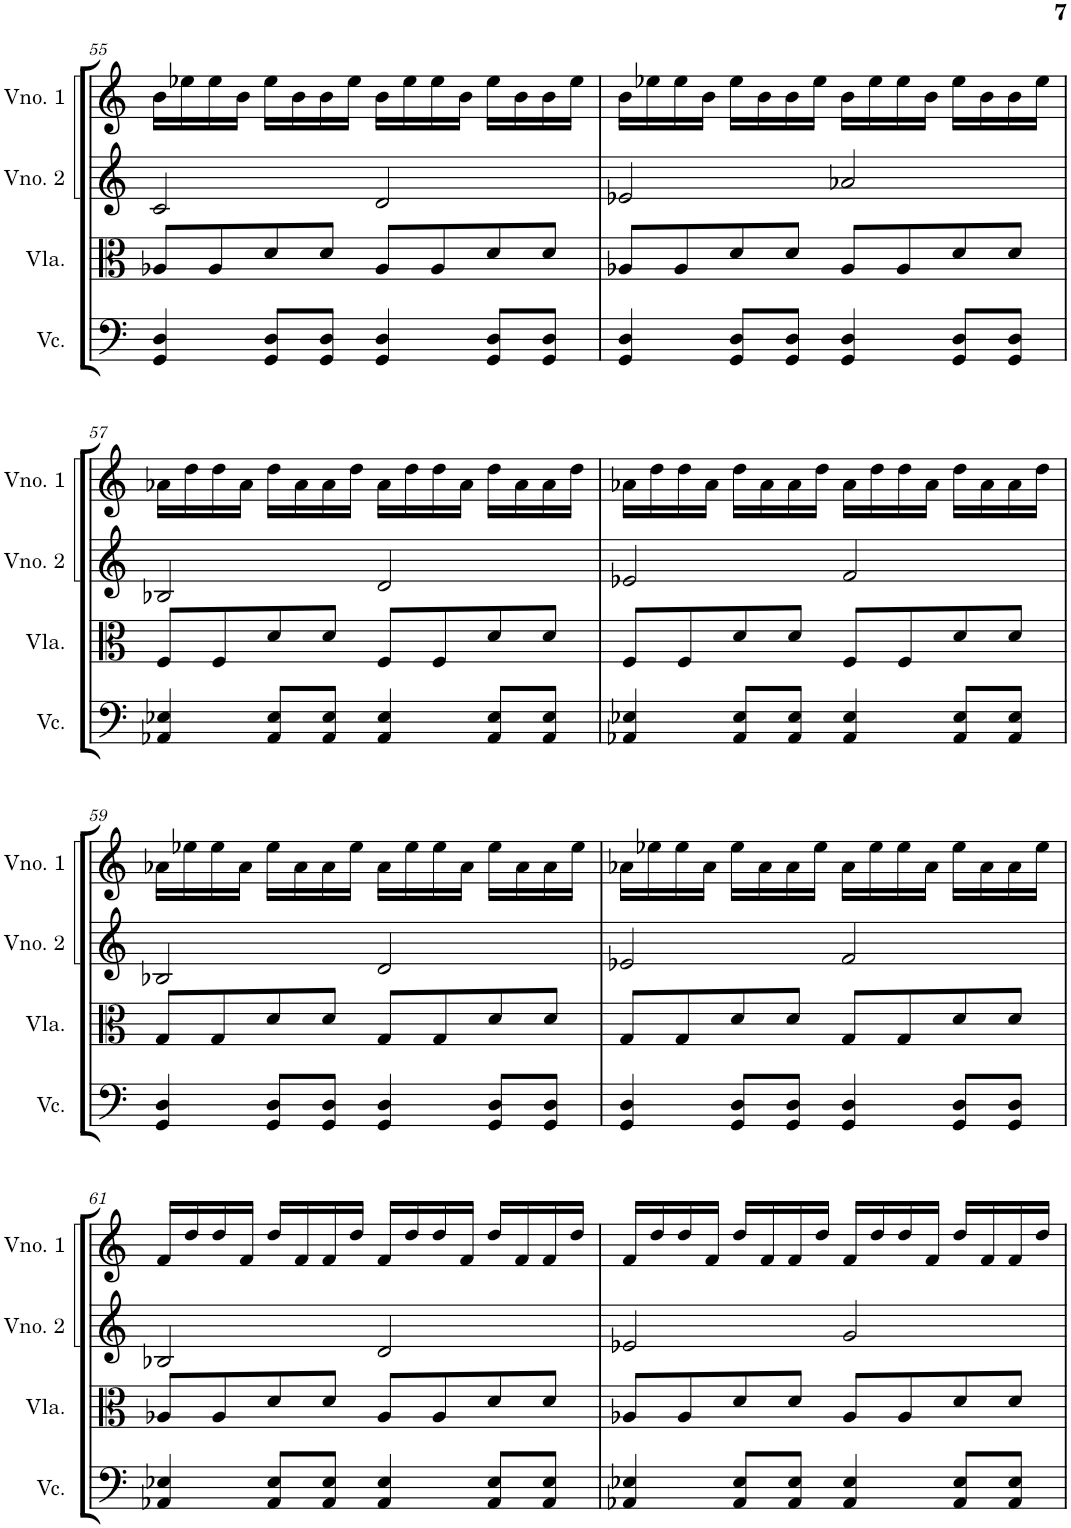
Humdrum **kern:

**kern	**kern	**kern	**kern
*part4	*part3	*part2	*part1
*staff4	*staff3	*staff2	*staff1
*I"Violoncelo	*I"Viola	*I"Violino 2	*I"Violino 1
*I'Vc.	*I'Vla.	*I'Vno. 2	*I'Vno. 1
!!LO:PB:g=z
*clefF4	*clefC3	*clefG2	*clefG2
*k[]	*k[]	*k[]	*k[]
*M4/4	*M4/4	*M4/4	*M4/4
=55	=55	=55	=55
4GG/ 4D/	8A-X/L	2c/	16b\LL
.	.	.	16ee-X\
.	8A-/	.	16ee-\
.	.	.	16b\JJ
8GG/ 8D/L	8d/	.	16ee-\LL
.	.	.	16b\
8GG/ 8D/J	8d/J	.	16b\
.	.	.	16ee-\JJ
4GG/ 4D/	8A-/L	2d/	16b\LL
.	.	.	16ee-\
.	8A-/	.	16ee-\
.	.	.	16b\JJ
8GG/ 8D/L	8d/	.	16ee-\LL
.	.	.	16b\
8GG/ 8D/J	8d/J	.	16b\
.	.	.	16ee-\JJ
=56	=56	=56	=56
4GG/ 4D/	8A-X/L	2e-X/	16b\LL
.	.	.	16ee-X\
.	8A-/	.	16ee-\
.	.	.	16b\JJ
8GG/ 8D/L	8d/	.	16ee-\LL
.	.	.	16b\
8GG/ 8D/J	8d/J	.	16b\
.	.	.	16ee-\JJ
4GG/ 4D/	8A-/L	2a-X/	16b\LL
.	.	.	16ee-\
.	8A-/	.	16ee-\
.	.	.	16b\JJ
8GG/ 8D/L	8d/	.	16ee-\LL
.	.	.	16b\
8GG/ 8D/J	8d/J	.	16b\
.	.	.	16ee-\JJ
!!LO:LB:g=z
=57	=57	=57	=57
4AA-X/ 4E-X/	8F/L	2B-X/	16a-X\LL
.	.	.	16dd\
.	8F/	.	16dd\
.	.	.	16a-\JJ
8AA-/ 8E-/L	8d/	.	16dd\LL
.	.	.	16a-\
8AA-/ 8E-/J	8d/J	.	16a-\
.	.	.	16dd\JJ
4AA-/ 4E-/	8F/L	2d/	16a-\LL
.	.	.	16dd\
.	8F/	.	16dd\
.	.	.	16a-\JJ
8AA-/ 8E-/L	8d/	.	16dd\LL
.	.	.	16a-\
8AA-/ 8E-/J	8d/J	.	16a-\
.	.	.	16dd\JJ
=58	=58	=58	=58
4AA-X/ 4E-X/	8F/L	2e-X/	16a-X\LL
.	.	.	16dd\
.	8F/	.	16dd\
.	.	.	16a-\JJ
8AA-/ 8E-/L	8d/	.	16dd\LL
.	.	.	16a-\
8AA-/ 8E-/J	8d/J	.	16a-\
.	.	.	16dd\JJ
4AA-/ 4E-/	8F/L	2f/	16a-\LL
.	.	.	16dd\
.	8F/	.	16dd\
.	.	.	16a-\JJ
8AA-/ 8E-/L	8d/	.	16dd\LL
.	.	.	16a-\
8AA-/ 8E-/J	8d/J	.	16a-\
.	.	.	16dd\JJ
!!LO:LB:g=z
=59	=59	=59	=59
4GG/ 4D/	8G/L	2B-X/	16a-X\LL
.	.	.	16ee-X\
.	8G/	.	16ee-\
.	.	.	16a-\JJ
8GG/ 8D/L	8d/	.	16ee-\LL
.	.	.	16a-\
8GG/ 8D/J	8d/J	.	16a-\
.	.	.	16ee-\JJ
4GG/ 4D/	8G/L	2d/	16a-\LL
.	.	.	16ee-\
.	8G/	.	16ee-\
.	.	.	16a-\JJ
8GG/ 8D/L	8d/	.	16ee-\LL
.	.	.	16a-\
8GG/ 8D/J	8d/J	.	16a-\
.	.	.	16ee-\JJ
=60	=60	=60	=60
4GG/ 4D/	8G/L	2e-X/	16a-X\LL
.	.	.	16ee-X\
.	8G/	.	16ee-\
.	.	.	16a-\JJ
8GG/ 8D/L	8d/	.	16ee-\LL
.	.	.	16a-\
8GG/ 8D/J	8d/J	.	16a-\
.	.	.	16ee-\JJ
4GG/ 4D/	8G/L	2f/	16a-\LL
.	.	.	16ee-\
.	8G/	.	16ee-\
.	.	.	16a-\JJ
8GG/ 8D/L	8d/	.	16ee-\LL
.	.	.	16a-\
8GG/ 8D/J	8d/J	.	16a-\
.	.	.	16ee-\JJ
!!LO:LB:g=z
=61	=61	=61	=61
4AA-X/ 4E-X/	8A-X/L	2B-X/	16f/LL
.	.	.	16dd/
.	8A-/	.	16dd/
.	.	.	16f/JJ
8AA-/ 8E-/L	8d/	.	16dd/LL
.	.	.	16f/
8AA-/ 8E-/J	8d/J	.	16f/
.	.	.	16dd/JJ
4AA-/ 4E-/	8A-/L	2d/	16f/LL
.	.	.	16dd/
.	8A-/	.	16dd/
.	.	.	16f/JJ
8AA-/ 8E-/L	8d/	.	16dd/LL
.	.	.	16f/
8AA-/ 8E-/J	8d/J	.	16f/
.	.	.	16dd/JJ
=62	=62	=62	=62
4AA-X/ 4E-X/	8A-X/L	2e-X/	16f/LL
.	.	.	16dd/
.	8A-/	.	16dd/
.	.	.	16f/JJ
8AA-/ 8E-/L	8d/	.	16dd/LL
.	.	.	16f/
8AA-/ 8E-/J	8d/J	.	16f/
.	.	.	16dd/JJ
4AA-/ 4E-/	8A-/L	2g/	16f/LL
.	.	.	16dd/
.	8A-/	.	16dd/
.	.	.	16f/JJ
8AA-/ 8E-/L	8d/	.	16dd/LL
.	.	.	16f/
8AA-/ 8E-/J	8d/J	.	16f/
.	.	.	16dd/JJ
=	=	=	=
*-	*-	*-	*-
